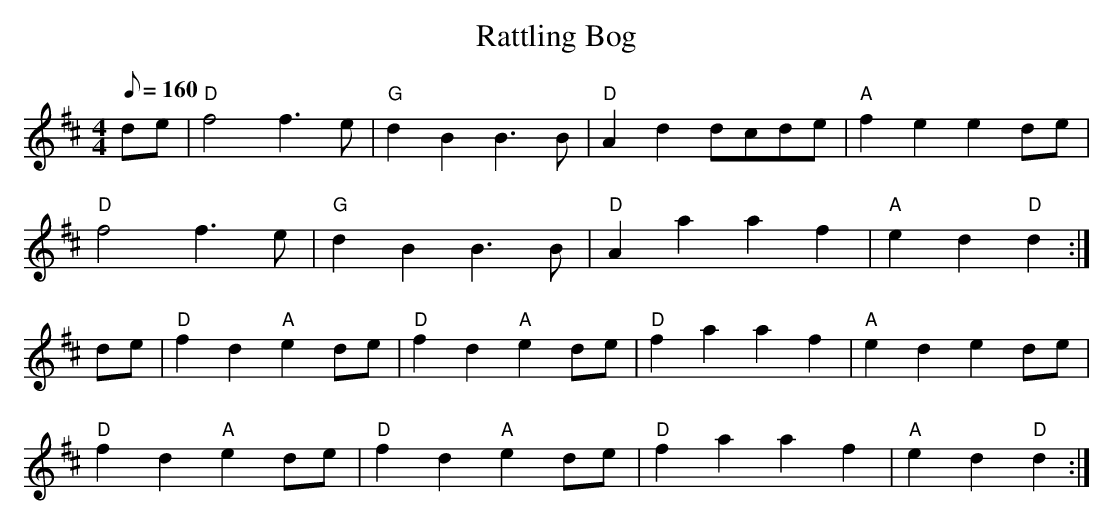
X:1
T:Rattling Bog
M:4/4
L:1/8
Q:160
K:D
de |\
"D" f4 f2>e2 | "G" d2 B2 B2>B2 | "D" A2 d2 dcde | "A" f2 e2 e2 de |
"D" f4 f2>e2 | "G" d2 B2 B2>B2 | "D" A2 a2 a2 f2 | "A" e2 d2 "D" d2 :|
de |\
"D" f2 d2 "A" e2 de | "D" f2 d2 "A" e2 de | "D" f2 a2 a2 f2 | "A" e2 d2 e2 de |
"D" f2 d2 "A" e2 de | "D" f2 d2 "A" e2 de | "D" f2 a2 a2 f2 | "A" e2 d2 "D" d2 :|
